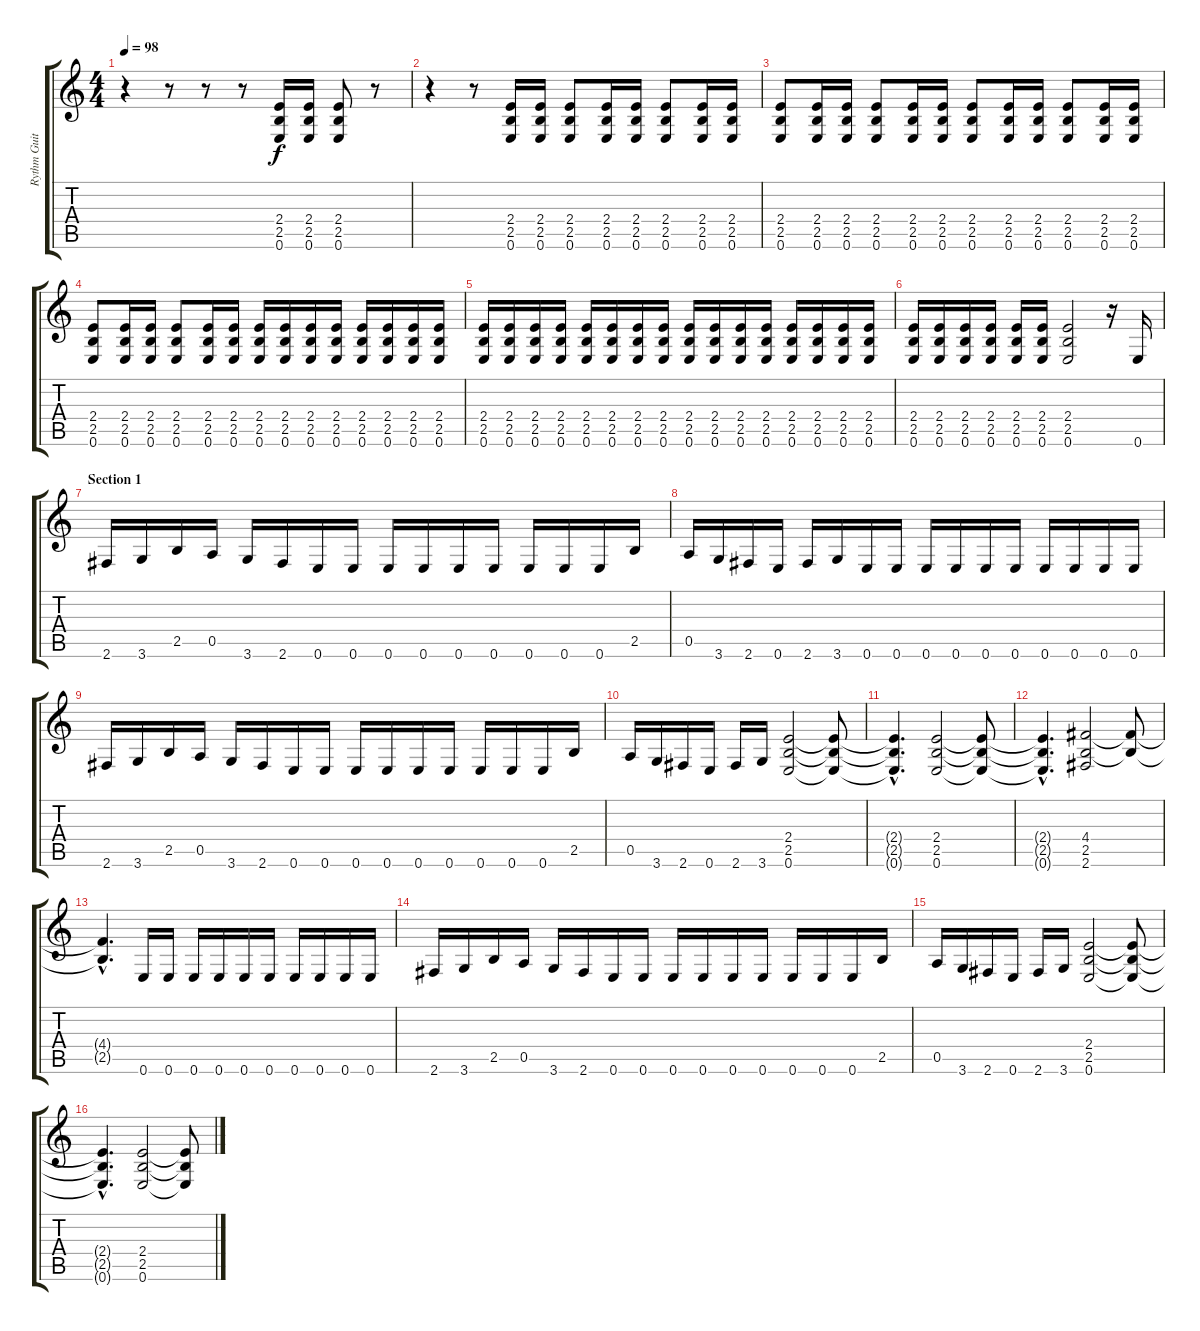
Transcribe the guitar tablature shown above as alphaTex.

\track ("Rythm Guitar" "Rythm Guit") {instrument distortionguitar}
\staff {score tabs}
\tuning (E4 B3 G3 D3 A2 E2) {hide}
\ts (4 4)
\tempo 98
\clef g2
\ks c
r.4{dy f} r.8 r.8 r.8 (2.4 2.5 0.6).16 (2.4 2.5 0.6).16 (2.4 2.5 0.6).8 r.8 |
r.4{balance 8} r.8 (2.4 2.5 0.6).16 (2.4 2.5 0.6).16 (2.4 2.5 0.6).8 (2.4 2.5 0.6).16 (2.4 2.5 0.6).16 (2.4 2.5 0.6).8 (2.4 2.5 0.6).16 (2.4 2.5 0.6).16 |
(2.4 2.5 0.6).8 (2.4 2.5 0.6).16 (2.4 2.5 0.6).16 (2.4 2.5 0.6).8 (2.4 2.5 0.6).16 (2.4 2.5 0.6).16 (2.4 2.5 0.6).8 (2.4 2.5 0.6).16 (2.4 2.5 0.6).16 (2.4 2.5 0.6).8 (2.4 2.5 0.6).16 (2.4 2.5 0.6).16 |
(2.4 2.5 0.6).8 (2.4 2.5 0.6).16 (2.4 2.5 0.6).16 (2.4 2.5 0.6).8 (2.4 2.5 0.6).16 (2.4 2.5 0.6).16 (2.4 2.5 0.6).16 (2.4 2.5 0.6).16 (2.4 2.5 0.6).16 (2.4 2.5 0.6).16 (2.4 2.5 0.6).16 (2.4 2.5 0.6).16 (2.4 2.5 0.6).16 (2.4 2.5 0.6).16 |
(2.4 2.5 0.6).16 (2.4 2.5 0.6).16 (2.4 2.5 0.6).16 (2.4 2.5 0.6).16 (2.4 2.5 0.6).16 (2.4 2.5 0.6).16 (2.4 2.5 0.6).16 (2.4 2.5 0.6).16 (2.4 2.5 0.6).16 (2.4 2.5 0.6).16 (2.4 2.5 0.6).16 (2.4 2.5 0.6).16 (2.4 2.5 0.6).16 (2.4 2.5 0.6).16 (2.4 2.5 0.6).16 (2.4 2.5 0.6).16 |
(2.4 2.5 0.6).16 (2.4 2.5 0.6).16 (2.4 2.5 0.6).16 (2.4 2.5 0.6).16 (2.4 2.5 0.6).16 (2.4 2.5 0.6).16 (2.4 2.5 0.6).2{volume 14} r.16 0.6.16 |
\section ("" "Section 1")
2.6.16 3.6.16 2.5.16 0.5.16 3.6.16 2.6.16 0.6.16 0.6.16 0.6.16 0.6.16 0.6.16 0.6.16 0.6.16 0.6.16 0.6.16 2.5.16 |
0.5.16 3.6.16 2.6.16 0.6.16 2.6.16 3.6.16 0.6.16 0.6.16 0.6.16 0.6.16 0.6.16 0.6.16 0.6.16 0.6.16 0.6.16 0.6.16 |
2.6.16 3.6.16 2.5.16 0.5.16 3.6.16 2.6.16 0.6.16 0.6.16 0.6.16 0.6.16 0.6.16 0.6.16 0.6.16 0.6.16 0.6.16 2.5.16 |
\section ("" "")
0.5.16 3.6.16 2.6.16 0.6.16 2.6.16 3.6.16 (2.4 2.5 0.6).2 (2.4{t} 2.5{t} 0.6{t}).8 |
(2.4{hac t} 2.5{hac t} 0.6{hac t}).4{d} (2.4 2.5 0.6).2 (2.4{t} 2.5{t} 0.6{t}).8 |
(2.4{hac t} 2.5{hac t} 0.6{hac t}).4{d} (4.4 2.5 2.6).2 (4.4{t} 2.5{t}).8 |
(4.4{hac t} 2.5{hac t}).4{d} 0.6.16{volume 16} 0.6.16 0.6.16 0.6.16 0.6.16 0.6.16 0.6.16 0.6.16 0.6.16 0.6.16 |
2.6.16 3.6.16 2.5.16 0.5.16 3.6.16 2.6.16 0.6.16 0.6.16 0.6.16 0.6.16 0.6.16 0.6.16 0.6.16 0.6.16 0.6.16 2.5.16 |
0.5.16 3.6.16 2.6.16 0.6.16 2.6.16 3.6.16 (2.4 2.5 0.6).2 (2.4{t} 2.5{t} 0.6{t}).8 |
(2.4{hac t} 2.5{hac t} 0.6{hac t}).4{d} (2.4 2.5 0.6).2 (2.4{t} 2.5{t} 0.6{t}).8
